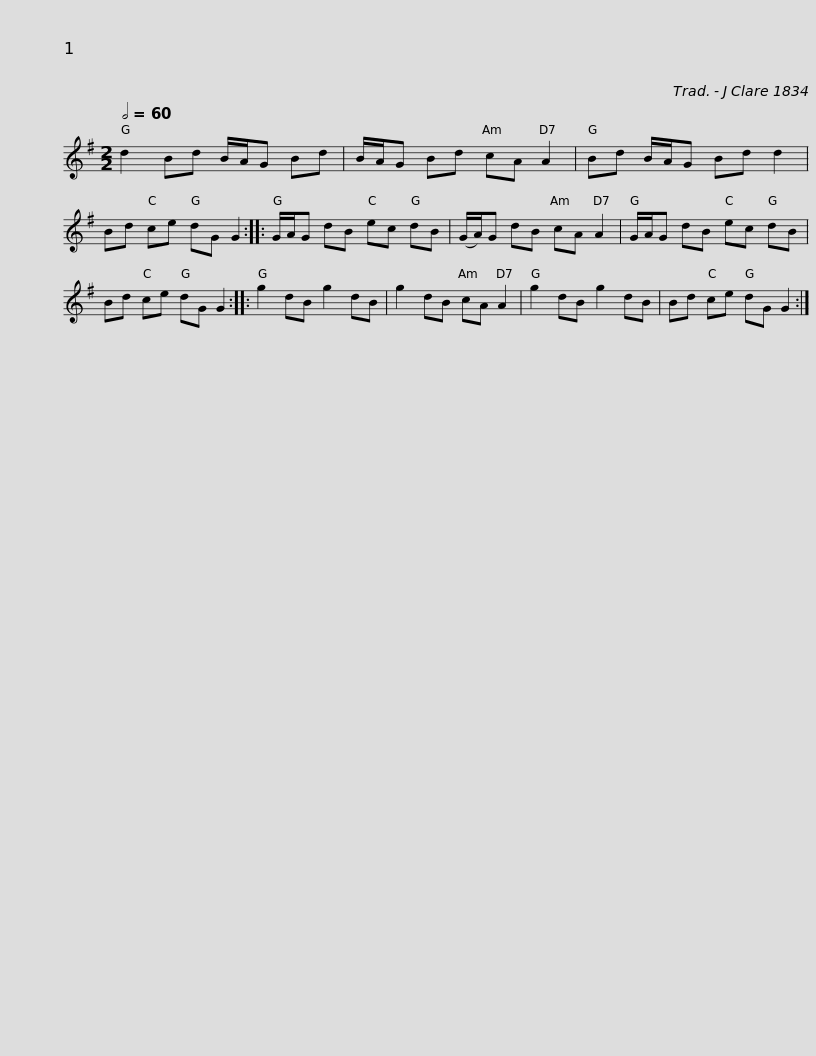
X:1
L:1/8
Q:1/2=60
M:2/2
I:linebreak $
K:G
V:1 treble
V:1
 d2 Bd B/A/G Bd | B/A/G Bd cA A2 | Bd B/A/G Bd d2 | Bd ce dG G2 :: G/A/G dB ec dB |$ %5
 (G/A/)G dB cA A2 | G/A/G dB ec dB | Bd ce dG G2 :: g2 dB g2 dB | g2 dB cA A2 | %10
 g2 dB g2 dB |$ Bd ce dG G2 :| %12
